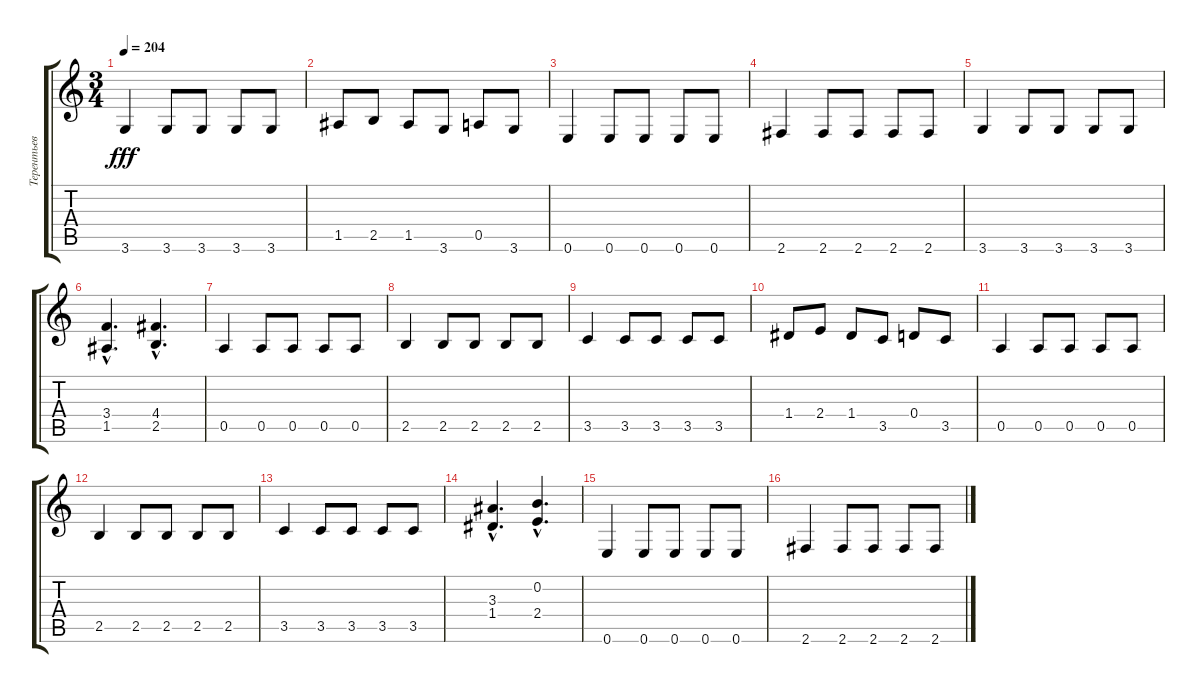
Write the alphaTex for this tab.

\track ("Терентьев" "Терентьев") {instrument distortionguitar}
\staff {score tabs}
\tuning (E4 B3 G3 D3 A2 E2) {hide}
\ts (3 4)
\tempo 204
\clef g2
\ks c
3.6.4{dy fff} 3.6.8 3.6.8 3.6.8 3.6.8 |
1.5.8 2.5.8 1.5.8 3.6.8 0.5.8 3.6.8 |
0.6.4 0.6.8 0.6.8 0.6.8 0.6.8 |
2.6.4 2.6.8 2.6.8 2.6.8 2.6.8 |
3.6.4 3.6.8 3.6.8 3.6.8 3.6.8 |
(3.4{hac} 1.5{hac}).4{d} (4.4{hac} 2.5{hac}).4{d} |
0.5.4 0.5.8 0.5.8 0.5.8 0.5.8 |
2.5.4 2.5.8 2.5.8 2.5.8 2.5.8 |
3.5.4 3.5.8 3.5.8 3.5.8 3.5.8 |
1.4.8 2.4.8 1.4.8 3.5.8 0.4.8 3.5.8 |
0.5.4 0.5.8 0.5.8 0.5.8 0.5.8 |
2.5.4 2.5.8 2.5.8 2.5.8 2.5.8 |
3.5.4 3.5.8 3.5.8 3.5.8 3.5.8 |
(3.3{hac} 1.4{hac}).4{d} (0.2{hac} 2.4{hac}).4{d} |
0.6.4 0.6.8 0.6.8 0.6.8 0.6.8 |
2.6.4 2.6.8 2.6.8 2.6.8 2.6.8
